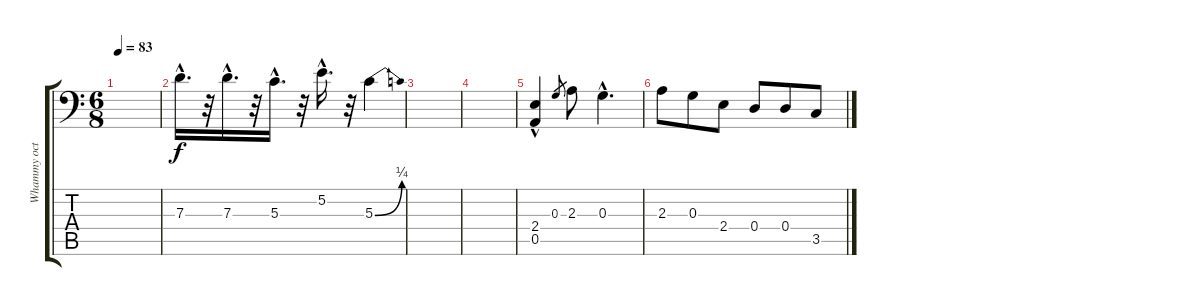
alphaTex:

\track ("Whammy octave down" "Whammy oct") {instrument distortionguitar}
\staff {score tabs}
\tuning (E3 B2 G2 D2 A1 E1) {hide}
\ts (6 8)
\tempo 83
\clef f4
\ks c
|
7.3{hac}.16{d} r.32 7.3{hac}.16{d} r.32 5.3{hac}.16{d} r.32 5.2{hac}.16{d} r.32 5.3{be (bend 0 0 60 1)}.4 |
|
|
(2.4 0.5{hac}).4 0.3.8{gr} 2.3.8 0.3{hac}.4{d} |
2.3.8 0.3.8 2.4.8 0.4.8 0.4.8 3.5.8
